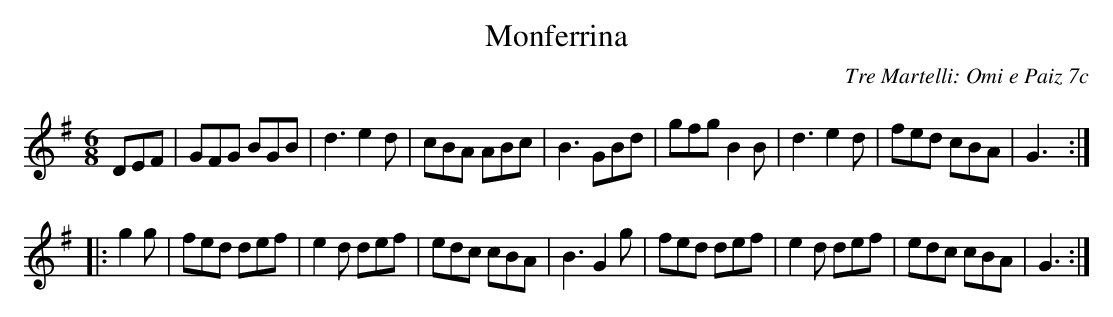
X:1
T:Monferrina
C:Tre Martelli: Omi e Paiz 7c
M:6/8
L:1/8
K:G
DEF|GFG BGB|d3 e2d|cBA ABc|B3 GBd|\
gfg B2B|d3 e2d|fed cBA|G3:|
|:g2g|fed def|e2d def|edc cBA|B3 G2g|\
fed def|e2d def|edc cBA|G3:|
